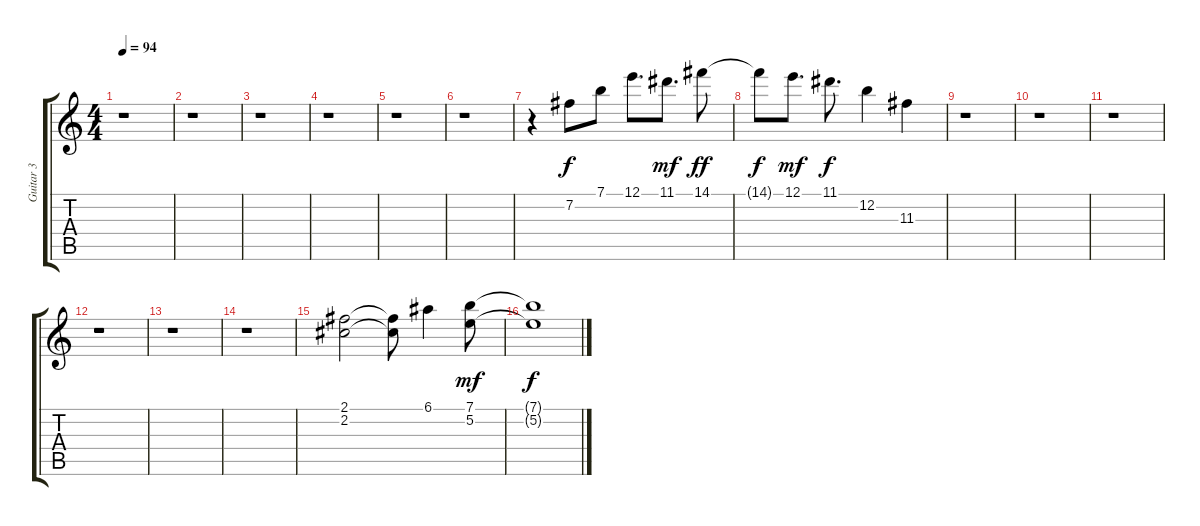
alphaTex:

\track ("Guitar 3" "Guitar 3") {instrument electricguitarjazz}
\staff {score tabs}
\tuning (E4 B3 G3 D3 A2 E2) {hide}
\ts (4 4)
\tempo 94
\clef g2
\ks c
r.1{dy ff} |
r.1 |
r.1 |
r.1 |
r.1 |
r.1 |
r.4 7.2.8{dy f} 7.1.8 12.1.8{d} 11.1.8{d dy mf} 14.1.8{dy ff} |
14.1{t}.8{dy f} 12.1.8{d dy mf} 11.1.8{d dy f} 12.2.4 11.3.4 |
r.1 |
r.1 |
r.1 |
r.1 |
r.1 |
r.1 |
(2.1 2.2).2 (2.1{t} 2.2{t}).8 6.1.4 (7.1 5.2).8{dy mf} |
(7.1{t} 5.2{t}).1{dy f}
